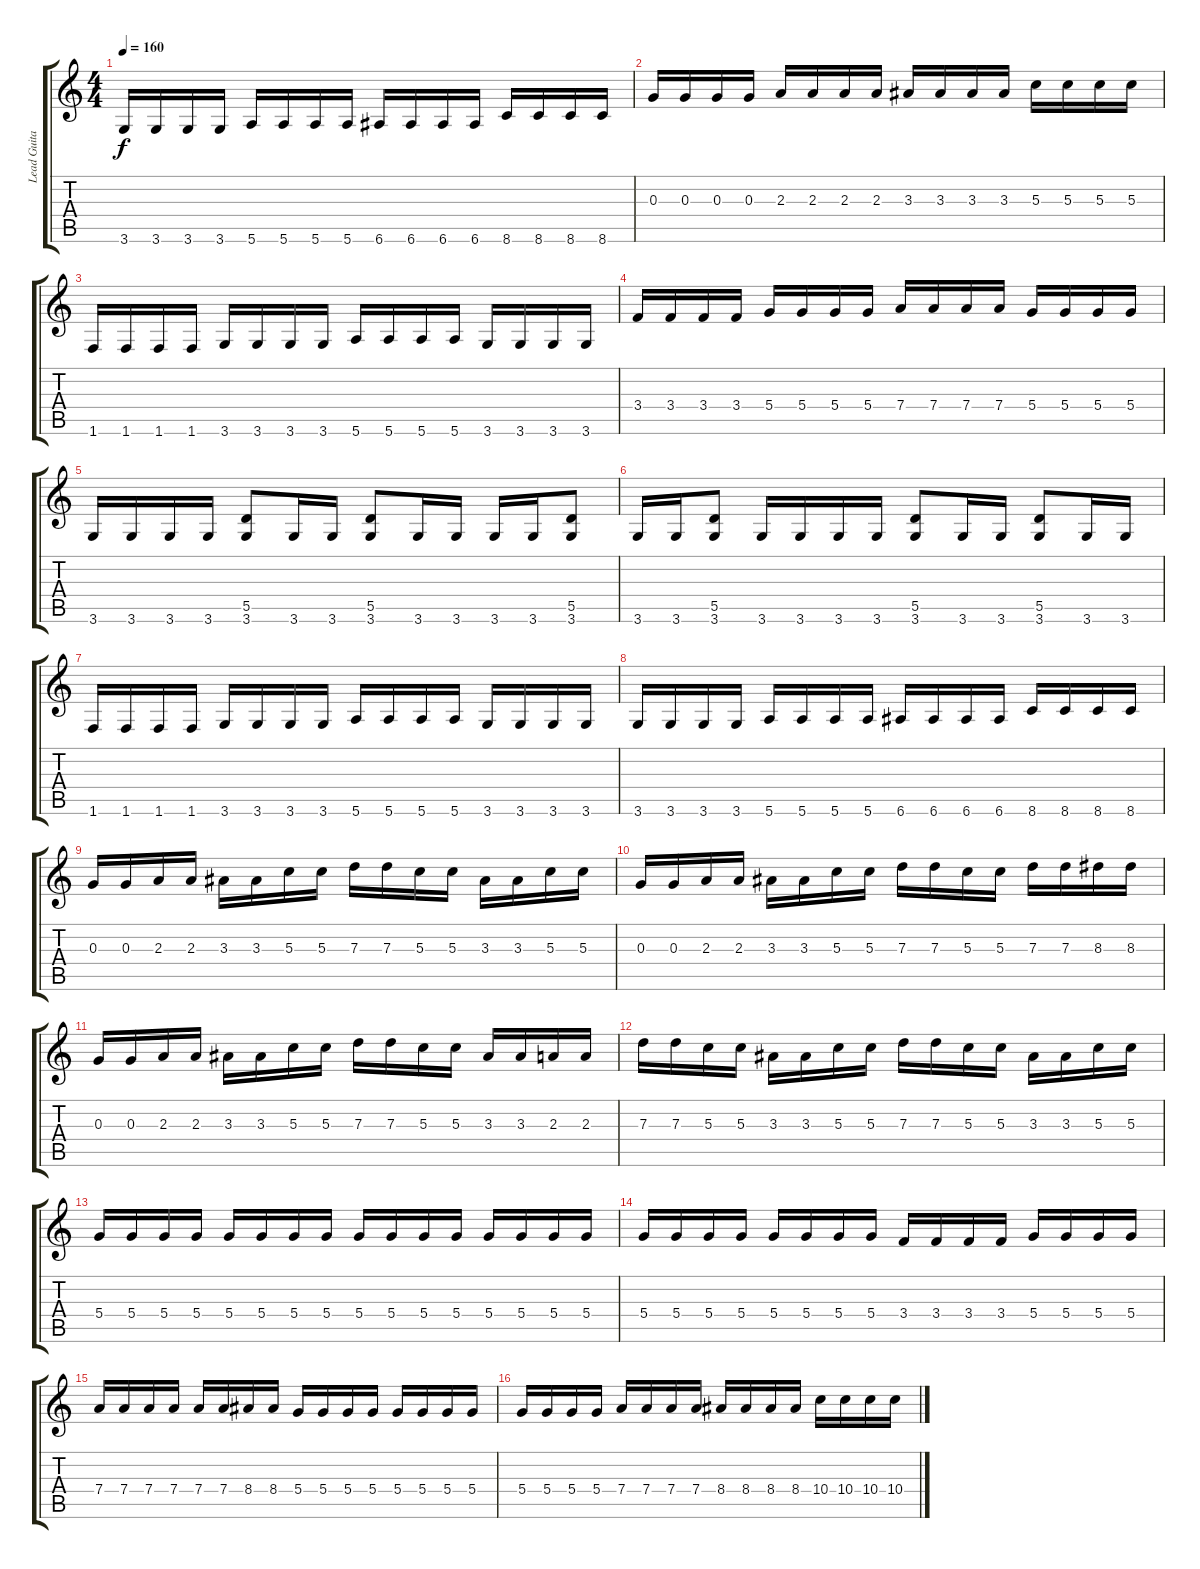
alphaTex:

\track ("Lead Guitar" "Lead Guita") {instrument distortionguitar}
\staff {score tabs}
\tuning (E4 B3 G3 D3 A2 E2) {hide}
\ts (4 4)
\tempo 160
\clef g2
\ks c
3.6.16{dy f} 3.6.16 3.6.16 3.6.16 5.6.16 5.6.16 5.6.16 5.6.16 6.6.16 6.6.16 6.6.16 6.6.16 8.6.16 8.6.16 8.6.16 8.6.16 |
0.3.16 0.3.16 0.3.16 0.3.16 2.3.16 2.3.16 2.3.16 2.3.16 3.3.16 3.3.16 3.3.16 3.3.16 5.3.16 5.3.16 5.3.16 5.3.16 |
1.6.16 1.6.16 1.6.16 1.6.16 3.6.16 3.6.16 3.6.16 3.6.16 5.6.16 5.6.16 5.6.16 5.6.16 3.6.16 3.6.16 3.6.16 3.6.16 |
3.4.16 3.4.16 3.4.16 3.4.16 5.4.16 5.4.16 5.4.16 5.4.16 7.4.16 7.4.16 7.4.16 7.4.16 5.4.16 5.4.16 5.4.16 5.4.16 |
3.6.16 3.6.16 3.6.16 3.6.16 (5.5 3.6).8 3.6.16 3.6.16 (5.5 3.6).8 3.6.16 3.6.16 3.6.16 3.6.16 (5.5 3.6).8 |
3.6.16 3.6.16 (5.5 3.6).8 3.6.16 3.6.16 3.6.16 3.6.16 (5.5 3.6).8 3.6.16 3.6.16 (5.5 3.6).8 3.6.16 3.6.16 |
1.6.16 1.6.16 1.6.16 1.6.16 3.6.16 3.6.16 3.6.16 3.6.16 5.6.16 5.6.16 5.6.16 5.6.16 3.6.16 3.6.16 3.6.16 3.6.16 |
3.6.16 3.6.16 3.6.16 3.6.16 5.6.16 5.6.16 5.6.16 5.6.16 6.6.16 6.6.16 6.6.16 6.6.16 8.6.16 8.6.16 8.6.16 8.6.16 |
0.3.16 0.3.16 2.3.16 2.3.16 3.3.16 3.3.16 5.3.16 5.3.16 7.3.16 7.3.16 5.3.16 5.3.16 3.3.16 3.3.16 5.3.16 5.3.16 |
0.3.16 0.3.16 2.3.16 2.3.16 3.3.16 3.3.16 5.3.16 5.3.16 7.3.16 7.3.16 5.3.16 5.3.16 7.3.16 7.3.16 8.3.16 8.3.16 |
0.3.16 0.3.16 2.3.16 2.3.16 3.3.16 3.3.16 5.3.16 5.3.16 7.3.16 7.3.16 5.3.16 5.3.16 3.3.16 3.3.16 2.3.16 2.3.16 |
7.3.16 7.3.16 5.3.16 5.3.16 3.3.16 3.3.16 5.3.16 5.3.16 7.3.16 7.3.16 5.3.16 5.3.16 3.3.16 3.3.16 5.3.16 5.3.16 |
5.4.16 5.4.16 5.4.16 5.4.16 5.4.16 5.4.16 5.4.16 5.4.16 5.4.16 5.4.16 5.4.16 5.4.16 5.4.16 5.4.16 5.4.16 5.4.16 |
5.4.16 5.4.16 5.4.16 5.4.16 5.4.16 5.4.16 5.4.16 5.4.16 3.4.16 3.4.16 3.4.16 3.4.16 5.4.16 5.4.16 5.4.16 5.4.16 |
7.4.16 7.4.16 7.4.16 7.4.16 7.4.16 7.4.16 8.4.16 8.4.16 5.4.16 5.4.16 5.4.16 5.4.16 5.4.16 5.4.16 5.4.16 5.4.16 |
5.4.16 5.4.16 5.4.16 5.4.16 7.4.16 7.4.16 7.4.16 7.4.16 8.4.16 8.4.16 8.4.16 8.4.16 10.4.16 10.4.16 10.4.16 10.4.16
